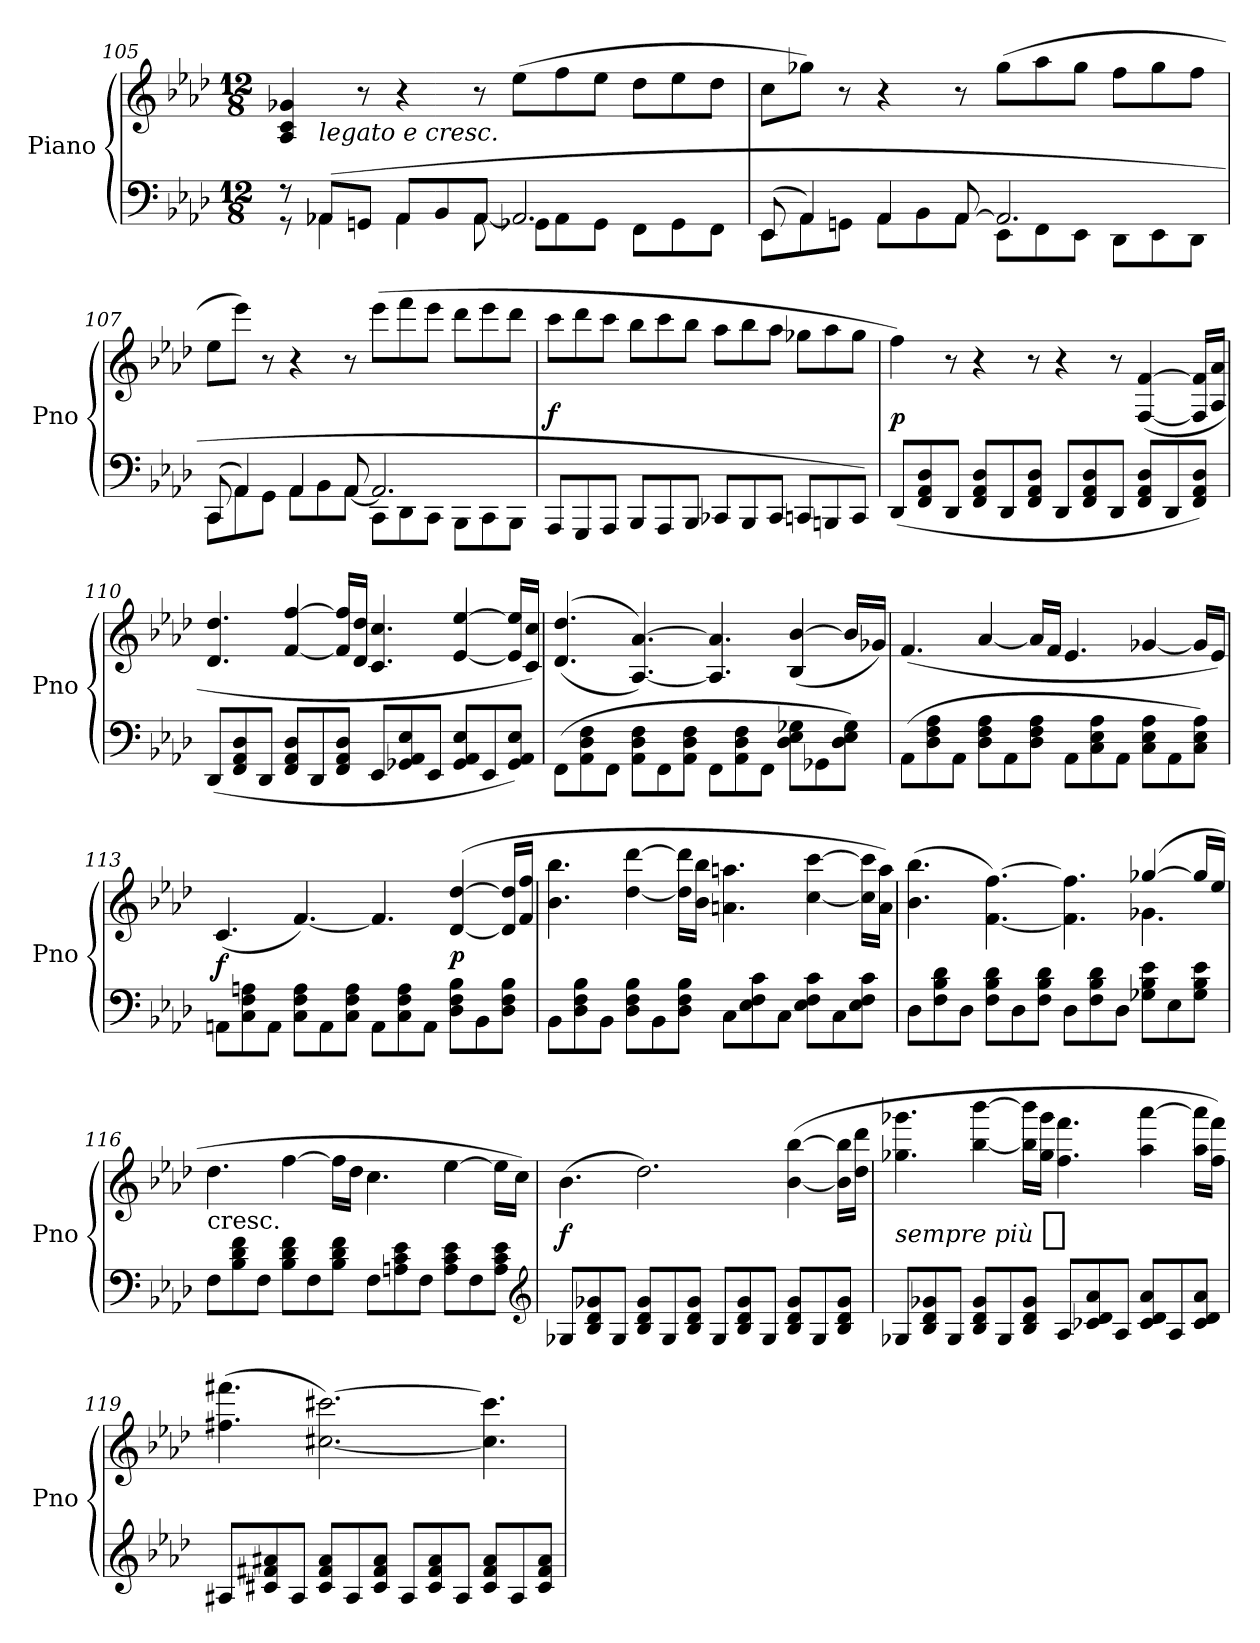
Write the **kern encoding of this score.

**kern	**kern	**dynam
*part1	*part1	*part1
*staff2	*staff1	*staff1/2
*I"Piano	*	*
*I'Pno	*	*
*clefF4	*clefG2	*
*k[b-e-a-d-]	*k[b-e-a-d-]	*
*M12/8	*M12/8	*
=105	=105	=105
*^	*^	*
8r	8r	4A- 4c 4g-X	8ryy	.
!	!	!	!LO:TX:c:i:t=legato e cresc.	!
(<8AA-XL	4AA-X	.	1ryy	.
8GGnJ	.	8r	.	.
8AA-L	4AA-	4r	.	.
8BB-	.	.	.	.
8AA-J	[>8AA-	8r	.	.
2.AA-]	8GG-XL	(8ee-L	.	.
.	8AA-	8ff	.	.
.	8GG-J	8ee-J	.	.
.	8FFL	8dd-L	4.ryy	.
.	8GG-	8ee-	.	.
.	8FFJ	8dd-J	.	.
*	*	*v	*v	*
=106	=106	=106	=106
(8EE-	8EE-L	8ccL	.
4AA-)	8AA-	8gg-XJ)	.
.	8GGnJ	8r	.
4AA-	8AA-L	4r	.
.	8BB-	.	.
[8AA-	8AA-J	8r	.
2.AA-]	8EE-L	(8gg-L	.
.	8FF	8aa-	.
.	8EE-J	8gg-J	.
.	8DD-L	8ffL	.
.	8EE-	8gg-	.
.	8DD-J	8ffJ	.
=107	=107	=107	=107
(8CC	8CCL	8ee-L	.
4AA-)	8AA-	8eee-J)	.
.	8GGJ	8r	.
4AA-	8AA-L	4r	.
.	8BB-	.	.
8AA-	[8AA-J	8r	.
2.AA-]	8CCL	(8eee-L	.
.	8DD-	8fff	.
.	8CCJ	8eee-J	.
.	8BBB-L	8ddd-L	.
.	8CC	8eee-	.
.	8BBB-J	8ddd-J	.
*v	*v	*	*
=108	=108	=108
8AAA-L	8cccL	f
8GGG	8ddd-	.
8AAA-J	8cccJ	.
8BBB-L	8bb-L	.
8AAA-	8ccc	.
8BBB-J	8bb-J	.
8CC-XL	8aa-L	.
8BBB-	8bb-	.
8CC-J	8aa-J	.
8CCnL	8gg-XL	.
8BBBn	8aa-	.
8CCJ)	8gg-J	.
=109	=109	=109
(8DD-L	4ff)	p
8FF 8AA- 8D-	.	.
8DD-J	8r	.
8FF 8AA- 8D-L	4r	.
8DD-	.	.
8FF 8AA- 8D-J	8r	.
8DD-L	4r	.
8FF 8AA- 8D-	.	.
8DD-J	8r	.
8FF 8AA- 8D-L	(>[4F [4f	.
8DD-	.	.
8FF 8AA- 8D-J)	16F] 16f]LL	.
.	16A- 16a-JJ	.
=110	=110	=110
(8DD-L	4.d- 4.dd-	.
8FF 8AA- 8D-	.	.
8DD-J	.	.
8FF 8AA- 8D-L	[4f/ [4ff/	.
8DD-	.	.
8FF 8AA- 8D-J	16f] 16ff]LL	.
.	16d- 16dd-JJ	.
8EE-L	4.c 4.cc	.
8GG-X 8AA- 8E-	.	.
8EE-J	.	.
8GG- 8AA- 8E-L	[4e- [4ee-	.
8EE-	.	.
8GG- 8AA- 8E-J)	16e-] 16ee-]LL	.
.	16c 16ccJJ)	.
=111	=111	=111
(8FF\L	(<(>4.d- 4.dd-	.
8AA-\ 8D-\ 8F\	.	.
8FF\J	.	.
8AA-\ 8D-\ 8F\L	[4.A- [4.a-))	.
8FF\	.	.
8AA-\ 8D-\ 8F\J	.	.
8FF\L	4.A-] 4.a-]	.
8AA-\ 8D-\ 8F\	.	.
8FF\J	.	.
8D-\ 8E-\ 8G-X\L	(4B- [4b-	.
8GG-X\	.	.
8D-\ 8E-\ 8G-\J)	16b-LL]	.
.	16g-XJJ)	.
=112	=112	=112
(8AA-\L	(>4.f	.
8D-\ 8F\ 8A-\	.	.
8AA-\J	.	.
8D- 8F 8A-L	[4a-	.
8AA-	.	.
8D- 8F 8A-J	16a-LL]	.
.	16fJJ	.
8AA-\L	4.e-	.
8C\ 8E-\ 8A-\	.	.
8AA-\J	.	.
8C 8E- 8A-L	[4g-X	.
8AA-	.	.
8C 8E- 8A-J)	16g-LL]	.
.	16e-JJ)	.
=113	=113	=113
8AAn\L	(4.c	f
8C\ 8F\ 8An\	.	.
8AA\J	.	.
8C 8F 8AL	[4.f)	.
8AA	.	.
8C 8F 8AJ	.	.
8AA\L	4.f]	.
8C\ 8F\ 8A\	.	.
8AA\J	.	.
8D- 8F 8B-L	(>[4d- [4dd-	p
8BB-	.	.
8D- 8F 8B-J	16d-] 16dd-]LL	.
.	16f 16ffJJ	.
=114	=114	=114
8BB-\L	4.b- 4.bb-	.
8D-\ 8F\ 8B-\	.	.
8BB-\J	.	.
8D- 8F 8B-L	[4dd- [4ddd-	.
8BB-	.	.
8D- 8F 8B-J	16dd-] 16ddd-]LL	.
.	16b- 16bb-JJ	.
8CL	4.an 4.aan	.
8E- 8F 8c	.	.
8CJ	.	.
8E- 8F 8cL	[4cc [4ccc	.
8C	.	.
8E- 8F 8cJ	16cc] 16ccc]LL	.
.	16a 16aaJJ)	.
=115	=115	=115
*	*^	*
8D-L	(4.b- 4.bb-	1ryy	.
8F 8B- 8d-	.	.	.
8D-J	.	.	.
8F 8B- 8d-L	[4.f [4.ff)	.	.
8D-	.	.	.
8F 8B- 8d-J	.	.	.
8D-L	4.f] 4.ff]	.	.
8F 8B- 8d-	.	.	.
8D-J	.	8ryy	.
8G-X 8B- 8e-L	(>[4gg-X	4.g-X	.
8E-	.	.	.
8G- 8B- 8e-J	16gg-LL]	.	.
.	16ee-JJ	.	.
*	*v	*v	*
=116	=116	=116
!	!LO:TX:c:t=cresc.	!
8FL	4.dd-	.
8B- 8d- 8f	.	.
8FJ	.	.
8B- 8d- 8fL	[4ff	.
8F	.	.
8B- 8d- 8fJ	16ffLL]	.
.	16dd-JJ	.
8FL	4.cc	.
8An 8c 8e-	.	.
8FJ	.	.
8A 8c 8e-L	[4ee-	.
8F	.	.
8A 8c 8e-J	16ee-LL]	.
.	16ccJJ)	.
*clefG2	*	*
=117	=117	=117
8G-XL	(4.b-	f
8B- 8d- 8g-X	.	.
8G-J	.	.
8B- 8d- 8g-L	2.dd-)	.
8G-	.	.
8B- 8d- 8g-J	.	.
8G-L	.	.
8B- 8d- 8g-	.	.
8G-J	.	.
8B- 8d- 8g-L	([4b- [4bb-	.
8G-	.	.
8B- 8d- 8g-J	16b-] 16bb-]LL	.
.	16dd- 16ddd-JJ	.
=118	=118	=118
!	!	!LO:DY:t=sempre pi&ugrave; %s
8G-XL	4.gg-X 4.ggg-X	f
8B- 8d- 8g-X	.	.
8G-J	.	.
8B- 8d- 8g-L	[4bb- [4bbb-	.
8G-	.	.
8B- 8d- 8g-J	16bb-] 16bbb-]LL	.
.	16gg- 16ggg-JJ	.
8A-L	4.ff 4.fff	.
8c-X 8d- 8a-	.	.
8A-J	.	.
8c- 8d- 8a-L	4aa- [4aaa-	.
8A-	.	.
8c- 8d- 8a-J	16aa- 16aaa-]LL	.
.	16ff 16fffJJ)	.
=119	=119	=119
8A#XL	(4.ff#X 4.fff#X	.
8c#X 8f#X 8a#X	.	.
8A#J	.	.
8c# 8f# 8a#L	[2.cc#X [2.ccc#X)	.
8A#	.	.
8c# 8f# 8a#J	.	.
8A#L	.	.
8c# 8f# 8a#	.	.
8A#J	.	.
8c# 8f# 8a#L	4.cc#] 4.ccc#]	.
8A#	.	.
8c# 8f# 8a#J	.	.
=	=	=
*-	*-	*-
